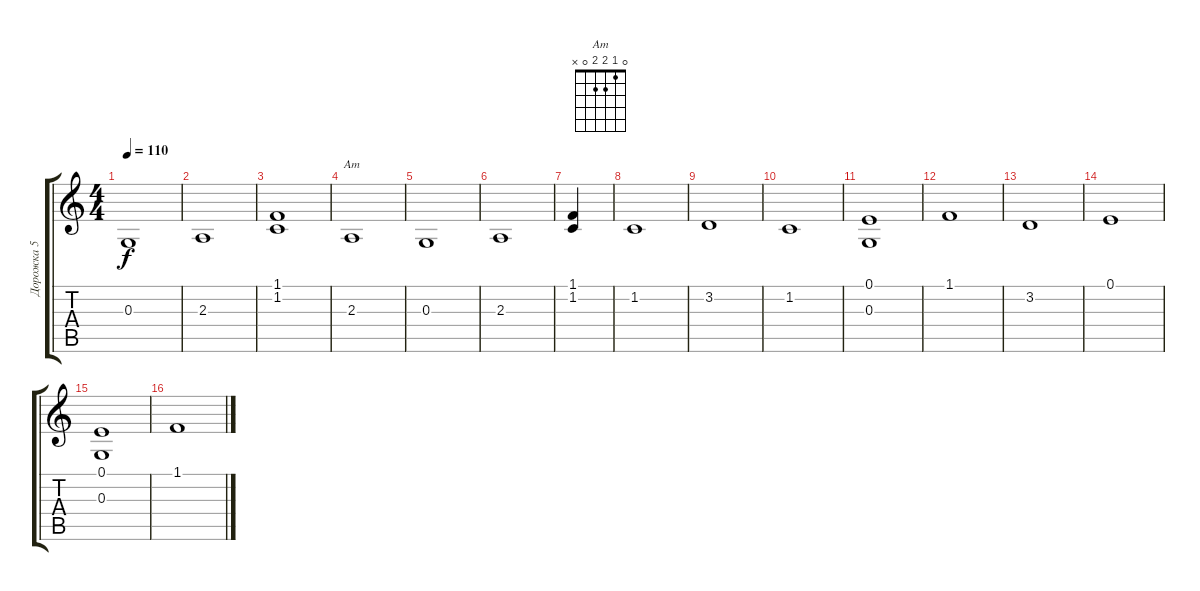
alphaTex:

\track ("Дорожка 5" "Дорожка 5") {instrument stringensemble2}
\staff {score tabs}
\tuning (E4 B3 G3 D3 A2 E2) {hide}
\chord ("Am" 0 1 2 2 0 x)
\ts (4 4)
\tempo 110
\clef g2
\ks c
0.3.1{dy f} |
2.3.1 |
(1.1 1.2).1 |
2.3.1{ch "Am"} |
0.3.1 |
2.3.1 |
(1.1 1.2).4 |
1.2.1 |
3.2.1 |
1.2.1 |
(0.1 0.3).1 |
1.1.1 |
3.2.1 |
0.1.1 |
(0.1 0.3).1 |
1.1.1
